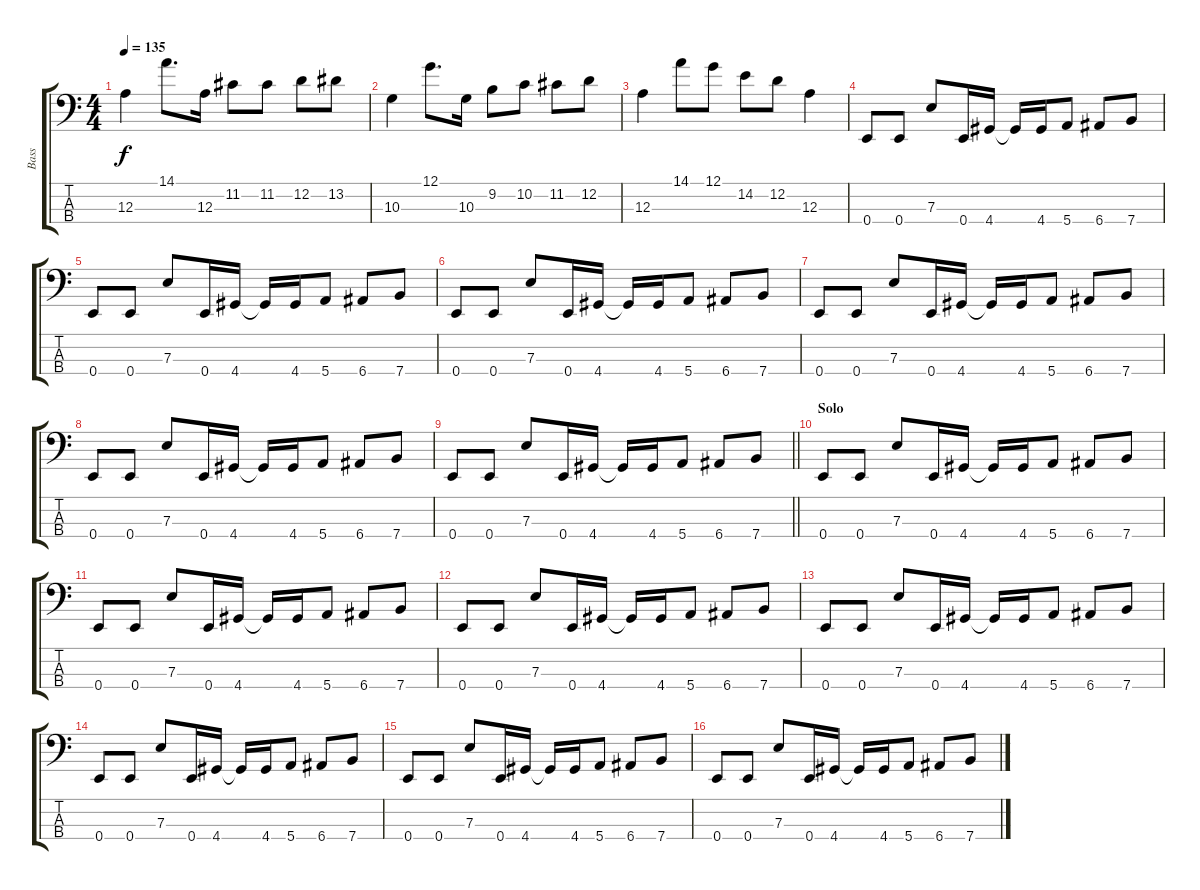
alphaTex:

\track ("Bass" "Bass") {instrument electricbassfinger}
\staff {score tabs}
\tuning (G2 D2 A1 E1) {hide}
\ts (4 4)
\tempo 135
\clef f4
\ks c
12.3.4{dy f} 14.1.8{d} 12.3.16 11.2.8 11.2.8 12.2.8 13.2.8 |
10.3.4 12.1.8{d} 10.3.16 9.2.8 10.2.8 11.2.8 12.2.8 |
12.3.4 14.1.8 12.1.8 14.2.8 12.2.8 12.3.4 |
0.4.8 0.4.8 7.3.8 0.4.16 4.4.16 4.4{t}.16 4.4.16 5.4.8 6.4.8 7.4.8 |
0.4.8 0.4.8 7.3.8 0.4.16 4.4.16 4.4{t}.16 4.4.16 5.4.8 6.4.8 7.4.8 |
0.4.8 0.4.8 7.3.8 0.4.16 4.4.16 4.4{t}.16 4.4.16 5.4.8 6.4.8 7.4.8 |
0.4.8 0.4.8 7.3.8 0.4.16 4.4.16 4.4{t}.16 4.4.16 5.4.8 6.4.8 7.4.8 |
0.4.8 0.4.8 7.3.8 0.4.16 4.4.16 4.4{t}.16 4.4.16 5.4.8 6.4.8 7.4.8 |
\barLineRight lightlight
0.4.8 0.4.8 7.3.8 0.4.16 4.4.16 4.4{t}.16 4.4.16 5.4.8 6.4.8 7.4.8 |
\section ("" "Solo")
0.4.8 0.4.8 7.3.8 0.4.16 4.4.16 4.4{t}.16 4.4.16 5.4.8 6.4.8 7.4.8 |
0.4.8 0.4.8 7.3.8 0.4.16 4.4.16 4.4{t}.16 4.4.16 5.4.8 6.4.8 7.4.8 |
0.4.8 0.4.8 7.3.8 0.4.16 4.4.16 4.4{t}.16 4.4.16 5.4.8 6.4.8 7.4.8 |
0.4.8 0.4.8 7.3.8 0.4.16 4.4.16 4.4{t}.16 4.4.16 5.4.8 6.4.8 7.4.8 |
0.4.8 0.4.8 7.3.8 0.4.16 4.4.16 4.4{t}.16 4.4.16 5.4.8 6.4.8 7.4.8 |
0.4.8 0.4.8 7.3.8 0.4.16 4.4.16 4.4{t}.16 4.4.16 5.4.8 6.4.8 7.4.8 |
0.4.8 0.4.8 7.3.8 0.4.16 4.4.16 4.4{t}.16 4.4.16 5.4.8 6.4.8 7.4.8
